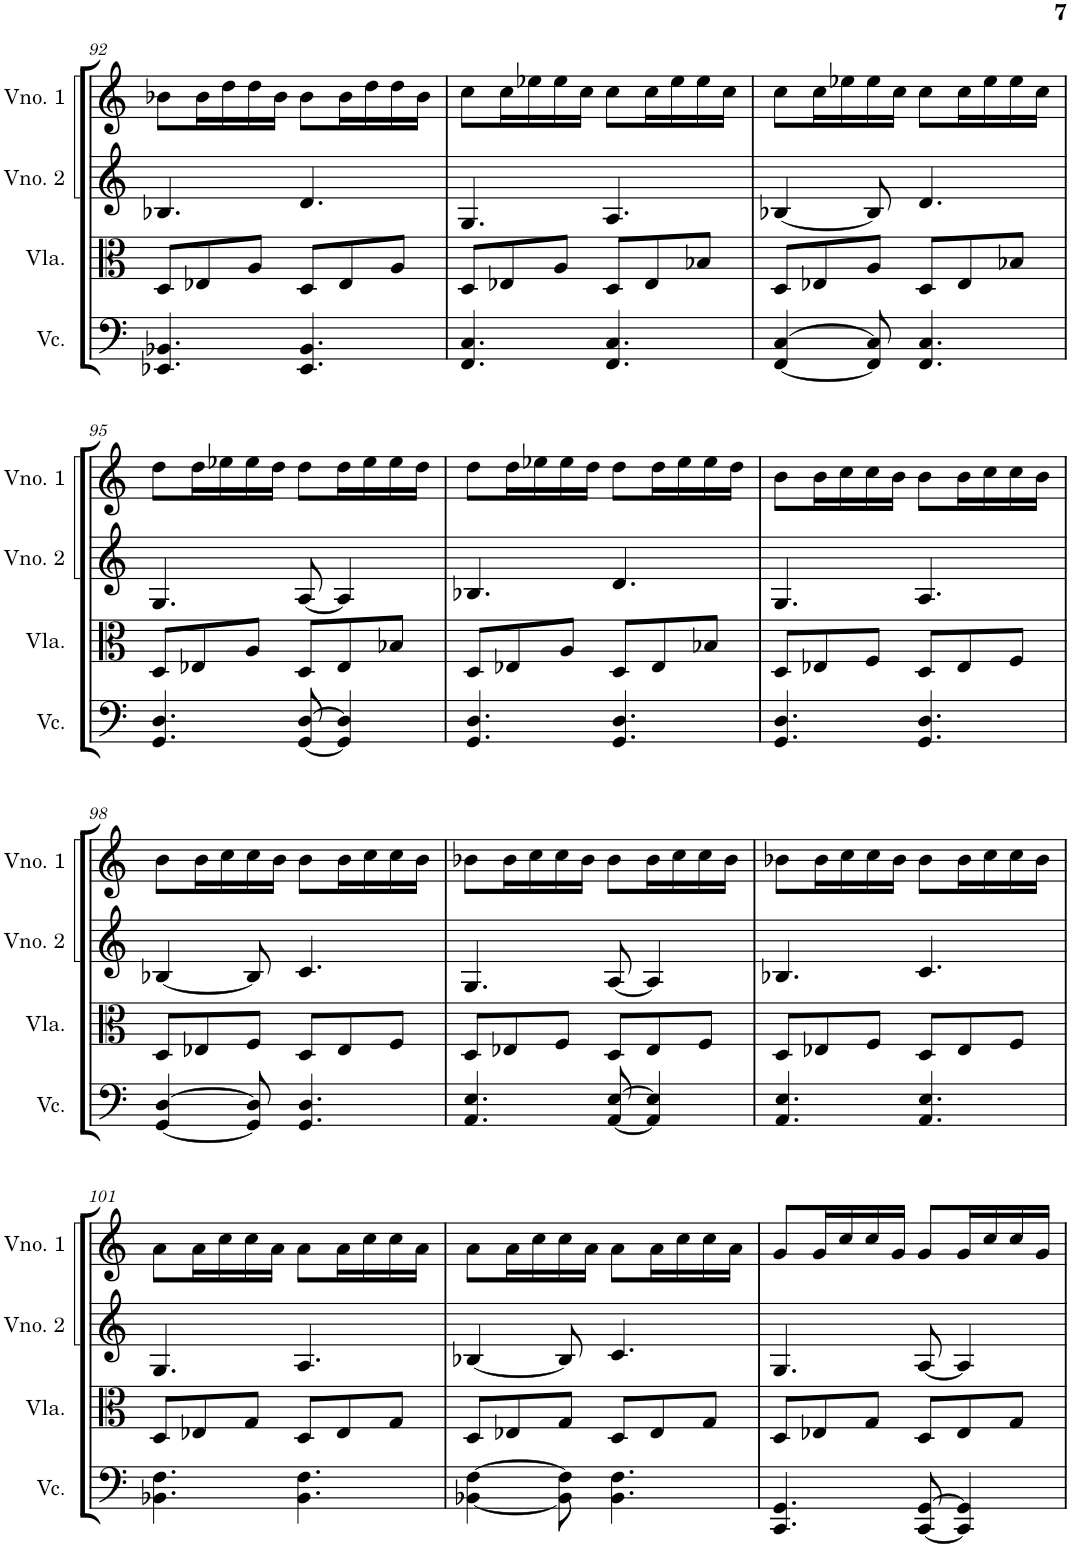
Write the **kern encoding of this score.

**kern	**kern	**kern	**kern
*part4	*part3	*part2	*part1
*staff4	*staff3	*staff2	*staff1
*I"Violoncelo	*I"Viola	*I"Violino 2	*I"Violino 1
*I'Vc.	*I'Vla.	*I'Vno. 2	*I'Vno. 1
!!LO:PB:g=z
*clefF4	*clefC3	*clefG2	*clefG2
*k[]	*k[]	*k[]	*k[]
*M6/8	*M6/8	*M6/8	*M6/8
=92	=92	=92	=92
4.EE-X/ 4.BB-X/	8D/L	4.B-X/	8b-X\L
.	8E-X/	.	16b-\L
.	.	.	16dd\
.	8A/J	.	16dd\
.	.	.	16b-\JJ
4.EE-/ 4.BB-/	8D/L	4.d/	8b-\L
.	8E-/	.	16b-\L
.	.	.	16dd\
.	8A/J	.	16dd\
.	.	.	16b-\JJ
=93	=93	=93	=93
4.FF/ 4.C/	8D/L	4.G/	8cc\L
.	8E-X/	.	16cc\L
.	.	.	16ee-X\
.	8A/J	.	16ee-\
.	.	.	16cc\JJ
4.FF/ 4.C/	8D/L	4.A/	8cc\L
.	8E-/	.	16cc\L
.	.	.	16ee-\
.	8B-X/J	.	16ee-\
.	.	.	16cc\JJ
=94	=94	=94	=94
[4FF/ [4C/	8D/L	[4B-X/	8cc\L
.	8E-X/	.	16cc\L
.	.	.	16ee-X\
8FF/] 8C/]	8A/J	8B-/]	16ee-\
.	.	.	16cc\JJ
4.FF/ 4.C/	8D/L	4.d/	8cc\L
.	8E-/	.	16cc\L
.	.	.	16ee-\
.	8B-X/J	.	16ee-\
.	.	.	16cc\JJ
!!LO:LB:g=z
=95	=95	=95	=95
4.GG/ 4.D/	8D/L	4.G/	8dd\L
.	8E-X/	.	16dd\L
.	.	.	16ee-X\
.	8A/J	.	16ee-\
.	.	.	16dd\JJ
[8GG/ [8D/	8D/L	[8A/	8dd\L
4GG/] 4D/]	8E-/	4A/]	16dd\L
.	.	.	16ee-\
.	8B-X/J	.	16ee-\
.	.	.	16dd\JJ
=96	=96	=96	=96
4.GG/ 4.D/	8D/L	4.B-X/	8dd\L
.	8E-X/	.	16dd\L
.	.	.	16ee-X\
.	8A/J	.	16ee-\
.	.	.	16dd\JJ
4.GG/ 4.D/	8D/L	4.d/	8dd\L
.	8E-/	.	16dd\L
.	.	.	16ee-\
.	8B-X/J	.	16ee-\
.	.	.	16dd\JJ
=97	=97	=97	=97
4.GG/ 4.D/	8D/L	4.G/	8b\L
.	8E-X/	.	16b\L
.	.	.	16cc\
.	8F/J	.	16cc\
.	.	.	16b\JJ
4.GG/ 4.D/	8D/L	4.A/	8b\L
.	8E-/	.	16b\L
.	.	.	16cc\
.	8F/J	.	16cc\
.	.	.	16b\JJ
!!LO:LB:g=z
=98	=98	=98	=98
[4GG/ [4D/	8D/L	[4B-X/	8b\L
.	8E-X/	.	16b\L
.	.	.	16cc\
8GG/] 8D/]	8F/J	8B-/]	16cc\
.	.	.	16b\JJ
4.GG/ 4.D/	8D/L	4.c/	8b\L
.	8E-/	.	16b\L
.	.	.	16cc\
.	8F/J	.	16cc\
.	.	.	16b\JJ
=99	=99	=99	=99
4.AA/ 4.E/	8D/L	4.G/	8b-X\L
.	8E-X/	.	16b-\L
.	.	.	16cc\
.	8F/J	.	16cc\
.	.	.	16b-\JJ
[8AA/ [8E/	8D/L	[8A/	8b-\L
4AA/] 4E/]	8E-/	4A/]	16b-\L
.	.	.	16cc\
.	8F/J	.	16cc\
.	.	.	16b-\JJ
=100	=100	=100	=100
4.AA/ 4.E/	8D/L	4.B-X/	8b-X\L
.	8E-X/	.	16b-\L
.	.	.	16cc\
.	8F/J	.	16cc\
.	.	.	16b-\JJ
4.AA/ 4.E/	8D/L	4.c/	8b-\L
.	8E-/	.	16b-\L
.	.	.	16cc\
.	8F/J	.	16cc\
.	.	.	16b-\JJ
!!LO:LB:g=z
=101	=101	=101	=101
4.BB-X\ 4.F\	8D/L	4.G/	8a\L
.	8E-X/	.	16a\L
.	.	.	16cc\
.	8G/J	.	16cc\
.	.	.	16a\JJ
4.BB-\ 4.F\	8D/L	4.A/	8a\L
.	8E-/	.	16a\L
.	.	.	16cc\
.	8G/J	.	16cc\
.	.	.	16a\JJ
=102	=102	=102	=102
[4BB-X\ [4F\	8D/L	[4B-X/	8a\L
.	8E-X/	.	16a\L
.	.	.	16cc\
8BB-\] 8F\]	8G/J	8B-/]	16cc\
.	.	.	16a\JJ
4.BB-\ 4.F\	8D/L	4.c/	8a\L
.	8E-/	.	16a\L
.	.	.	16cc\
.	8G/J	.	16cc\
.	.	.	16a\JJ
=103	=103	=103	=103
4.CC/ 4.GG/	8D/L	4.G/	8g/L
.	8E-X/	.	16g/L
.	.	.	16cc/
.	8G/J	.	16cc/
.	.	.	16g/JJ
[8CC/ [8GG/	8D/L	[8A/	8g/L
4CC/] 4GG/]	8E-/	4A/]	16g/L
.	.	.	16cc/
.	8G/J	.	16cc/
.	.	.	16g/JJ
=	=	=	=
*-	*-	*-	*-
